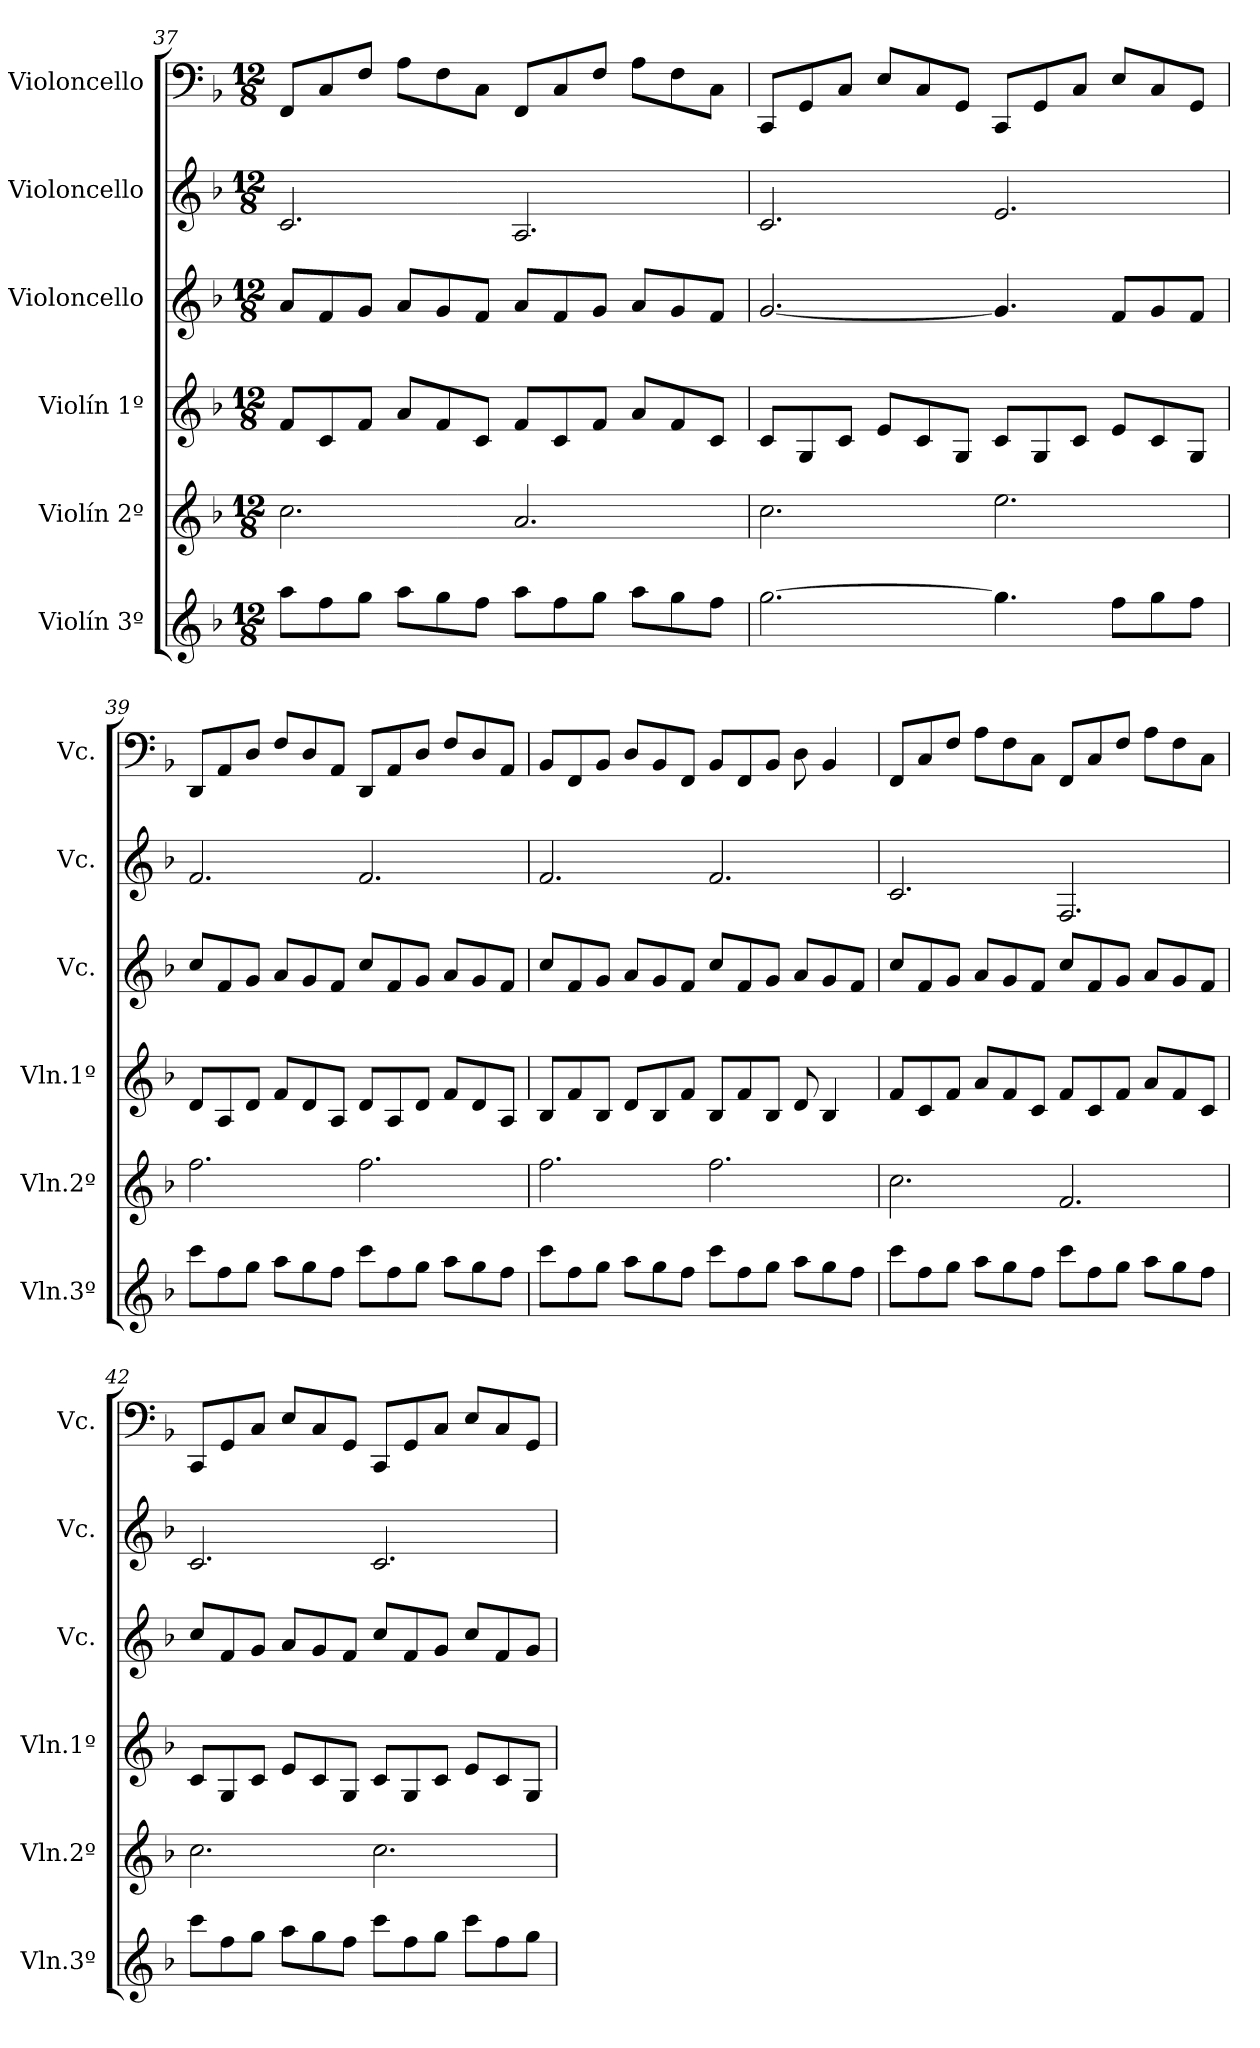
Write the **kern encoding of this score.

**kern	**kern	**kern	**kern	**kern	**kern
*part6	*part5	*part4	*part3	*part2	*part1
*staff6	*staff5	*staff4	*staff3	*staff2	*staff1
*I"Violín 3º	*I"Violín 2º	*I"Violín 1º	*I"Violoncello	*I"Violoncello	*I"Violoncello
*I'Vln.3º	*I'Vln.2º	*I'Vln.1º	*I'Vc.	*I'Vc.	*I'Vc.
*clefG2	*clefG2	*clefG2	*clefG2	*clefG2	*clefF4
*k[b-]	*k[b-]	*k[b-]	*k[b-]	*k[b-]	*k[b-]
*M12/8	*M12/8	*M12/8	*M12/8	*M12/8	*M12/8
=37	=37	=37	=37	=37	=37
8aa\L	2.cc\	8f/L	8a/L	2.c/	8FF/L
8ff\	.	8c/	8f/	.	8C/
8gg\J	.	8f/J	8g/J	.	8F/J
8aa\L	.	8a/L	8a/L	.	8A\L
8gg\	.	8f/	8g/	.	8F\
8ff\J	.	8c/J	8f/J	.	8C\J
8aa\L	2.a/	8f/L	8a/L	2.A/	8FF/L
8ff\	.	8c/	8f/	.	8C/
8gg\J	.	8f/J	8g/J	.	8F/J
8aa\L	.	8a/L	8a/L	.	8A\L
8gg\	.	8f/	8g/	.	8F\
8ff\J	.	8c/J	8f/J	.	8C\J
=38	=38	=38	=38	=38	=38
[2.gg\	2.cc\	8c/L	[2.g/	2.c/	8CC/L
.	.	8G/	.	.	8GG/
.	.	8c/J	.	.	8C/J
.	.	8e/L	.	.	8E/L
.	.	8c/	.	.	8C/
.	.	8G/J	.	.	8GG/J
4.gg\]	2.ee\	8c/L	4.g/]	2.e/	8CC/L
.	.	8G/	.	.	8GG/
.	.	8c/J	.	.	8C/J
8ff\L	.	8e/L	8f/L	.	8E/L
8gg\	.	8c/	8g/	.	8C/
8ff\J	.	8G/J	8f/J	.	8GG/J
!!LO:LB:g=z
=39	=39	=39	=39	=39	=39
8ccc\L	2.ff\	8d/L	8cc/L	2.f/	8DD/L
8ff\	.	8A/	8f/	.	8AA/
8gg\J	.	8d/J	8g/J	.	8D/J
8aa\L	.	8f/L	8a/L	.	8F/L
8gg\	.	8d/	8g/	.	8D/
8ff\J	.	8A/J	8f/J	.	8AA/J
8ccc\L	2.ff\	8d/L	8cc/L	2.f/	8DD/L
8ff\	.	8A/	8f/	.	8AA/
8gg\J	.	8d/J	8g/J	.	8D/J
8aa\L	.	8f/L	8a/L	.	8F/L
8gg\	.	8d/	8g/	.	8D/
8ff\J	.	8A/J	8f/J	.	8AA/J
=40	=40	=40	=40	=40	=40
8ccc\L	2.ff\	8B-/L	8cc/L	2.f/	8BB-/L
8ff\	.	8f/	8f/	.	8FF/
8gg\J	.	8B-/J	8g/J	.	8BB-/J
8aa\L	.	8d/L	8a/L	.	8D/L
8gg\	.	8B-/	8g/	.	8BB-/
8ff\J	.	8f/J	8f/J	.	8FF/J
8ccc\L	2.ff\	8B-/L	8cc/L	2.f/	8BB-/L
8ff\	.	8f/	8f/	.	8FF/
8gg\J	.	8B-/J	8g/J	.	8BB-/J
8aa\L	.	8d/	8a/L	.	8D\
8gg\	.	4B-/	8g/	.	4BB-/
8ff\J	.	.	8f/J	.	.
=41	=41	=41	=41	=41	=41
8ccc\L	2.cc\	8f/L	8cc/L	2.c/	8FF/L
8ff\	.	8c/	8f/	.	8C/
8gg\J	.	8f/J	8g/J	.	8F/J
8aa\L	.	8a/L	8a/L	.	8A\L
8gg\	.	8f/	8g/	.	8F\
8ff\J	.	8c/J	8f/J	.	8C\J
8ccc\L	2.f/	8f/L	8cc/L	2.F/	8FF/L
8ff\	.	8c/	8f/	.	8C/
8gg\J	.	8f/J	8g/J	.	8F/J
8aa\L	.	8a/L	8a/L	.	8A\L
8gg\	.	8f/	8g/	.	8F\
8ff\J	.	8c/J	8f/J	.	8C\J
!!LO:LB:g=z
=42	=42	=42	=42	=42	=42
8ccc\L	2.cc\	8c/L	8cc/L	2.c/	8CC/L
8ff\	.	8G/	8f/	.	8GG/
8gg\J	.	8c/J	8g/J	.	8C/J
8aa\L	.	8e/L	8a/L	.	8E/L
8gg\	.	8c/	8g/	.	8C/
8ff\J	.	8G/J	8f/J	.	8GG/J
8ccc\L	2.cc\	8c/L	8cc/L	2.c/	8CC/L
8ff\	.	8G/	8f/	.	8GG/
8gg\J	.	8c/J	8g/J	.	8C/J
8ccc\L	.	8e/L	8cc/L	.	8E/L
8ff\	.	8c/	8f/	.	8C/
8gg\J	.	8G/J	8g/J	.	8GG/J
=	=	=	=	=	=
*-	*-	*-	*-	*-	*-
